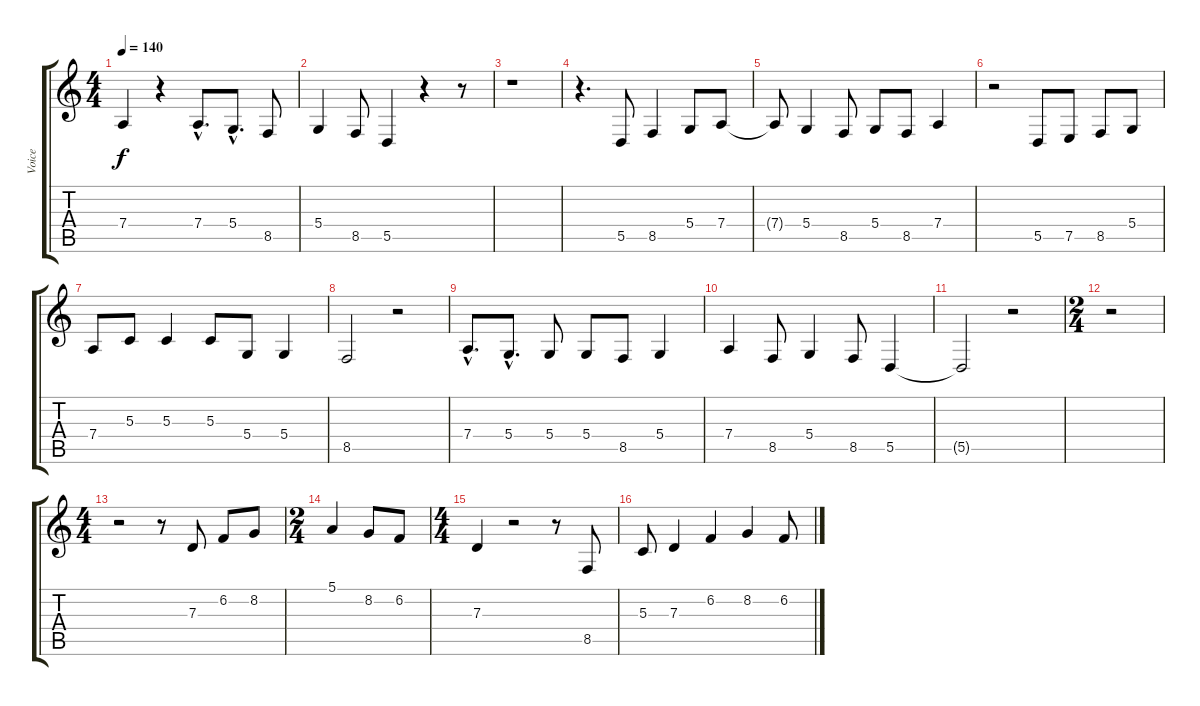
\track ("Voice" "Voice") {instrument englishhorn}
\staff {score tabs}
\tuning (E4 B3 G3 D3 A2 E2) {hide}
\ts (4 4)
\tempo 140
\clef g2
\ks c
7.4{t}.4{dy f} r.4 7.4{hac}.8{d} 5.4{hac}.8{d} 8.5.8 |
5.4.4 8.5.8 5.5.4 r.4 r.8 |
r.1 |
r.4{d} 5.5.8 8.5.4 5.4.8 7.4.8 |
7.4{t}.8 5.4.4 8.5.8 5.4.8 8.5.8 7.4.4 |
r.2 5.5.8 7.5.8 8.5.8 5.4.8 |
7.4.8 5.3.8 5.3.4 5.3.8 5.4.8 5.4.4 |
8.5.2 r.2 |
7.4{hac}.8{d} 5.4{hac}.8{d} 5.4.8 5.4.8 8.5.8 5.4.4 |
7.4.4 8.5.8 5.4.4 8.5.8 5.5.4 |
5.5{t}.2 r.2 |
\ts (2 4)
r.2 |
\ts (4 4)
r.2 r.8 7.3.8 6.2.8 8.2.8 |
\ts (2 4)
5.1.4 8.2.8 6.2.8 |
\ts (4 4)
7.3.4 r.2 r.8 8.5.8 |
5.3.8 7.3.4 6.2.4 8.2.4 6.2.8
